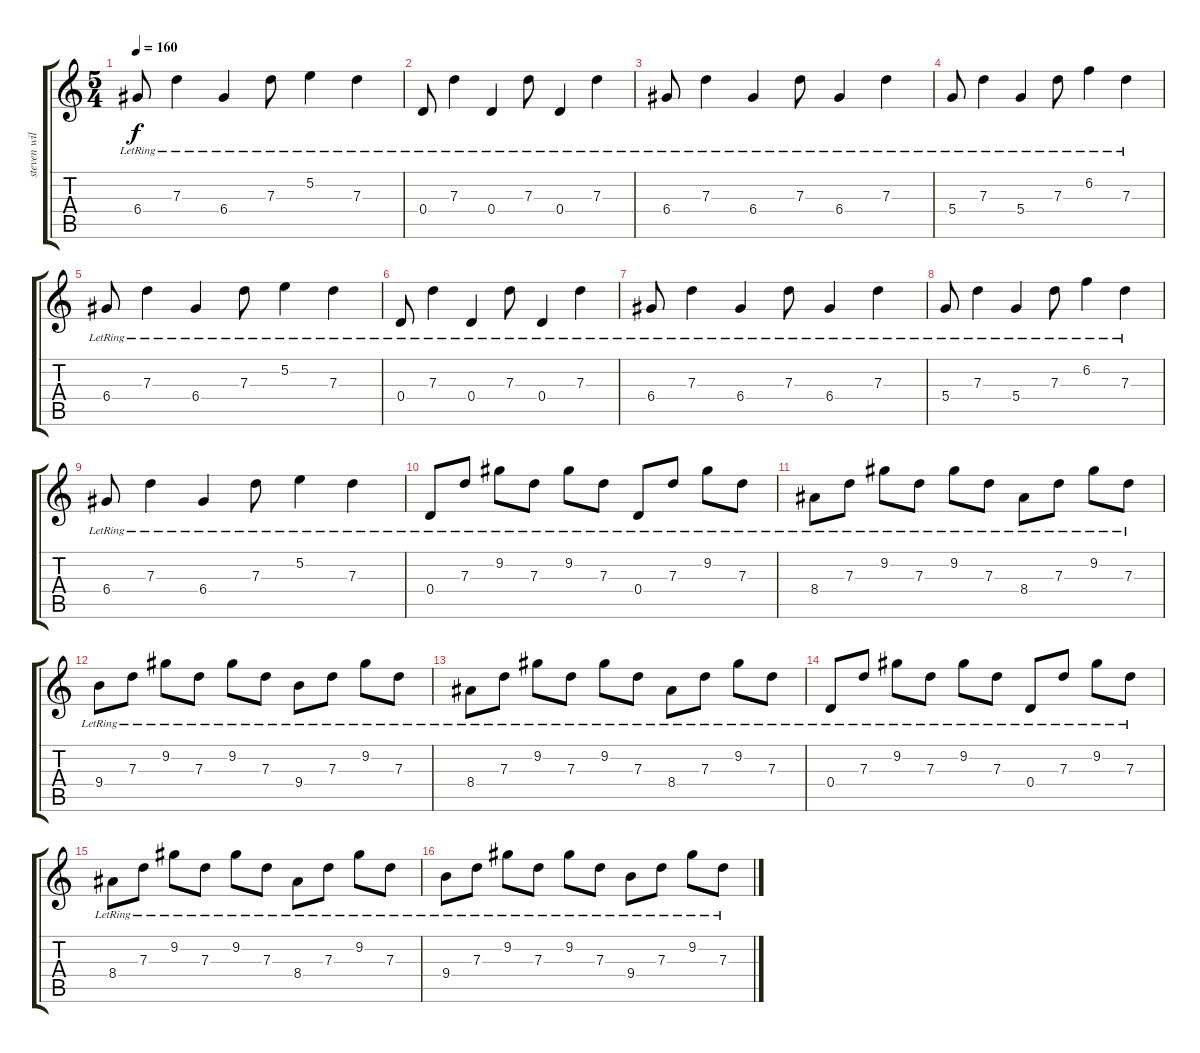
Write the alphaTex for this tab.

\track ("steven wilson ( guitar 1 )" "steven wil") {instrument electricguitarjazz}
\staff {score tabs}
\tuning (E4 B3 G3 D3 A2 D2) {hide}
\ts (5 4)
\tempo 160
\clef g2
\ks c
6.4{lr}.8{dy f} 7.3{lr}.4 6.4{lr}.4 7.3{lr}.8 5.2{lr}.4 7.3{lr}.4 |
0.4{lr}.8{instrument electricguitarjazz} 7.3{lr}.4 0.4{lr}.4 7.3{lr}.8 0.4{lr}.4 7.3{lr}.4 |
6.4{lr}.8 7.3{lr}.4 6.4{lr}.4 7.3{lr}.8 6.4{lr}.4 7.3{lr}.4 |
5.4{lr}.8 7.3{lr}.4 5.4{lr}.4 7.3{lr}.8 6.2{lr}.4 7.3{lr}.4 |
6.4{lr}.8 7.3{lr}.4 6.4{lr}.4 7.3{lr}.8 5.2{lr}.4 7.3{lr}.4 |
0.4{lr}.8 7.3{lr}.4 0.4{lr}.4 7.3{lr}.8 0.4{lr}.4 7.3{lr}.4 |
6.4{lr}.8 7.3{lr}.4 6.4{lr}.4 7.3{lr}.8 6.4{lr}.4 7.3{lr}.4 |
5.4{lr}.8 7.3{lr}.4 5.4{lr}.4 7.3{lr}.8 6.2{lr}.4 7.3{lr}.4 |
6.4{lr}.8 7.3{lr}.4 6.4{lr}.4 7.3{lr}.8 5.2{lr}.4 7.3{lr}.4 |
0.4{lr}.8 7.3{lr}.8 9.2{lr}.8 7.3{lr}.8 9.2{lr}.8 7.3{lr}.8 0.4{lr}.8 7.3{lr}.8 9.2{lr}.8 7.3{lr}.8 |
8.4{lr}.8 7.3{lr}.8 9.2{lr}.8 7.3{lr}.8 9.2{lr}.8 7.3{lr}.8 8.4{lr}.8 7.3{lr}.8 9.2{lr}.8 7.3{lr}.8 |
9.4{lr}.8 7.3{lr}.8 9.2{lr}.8 7.3{lr}.8 9.2{lr}.8 7.3{lr}.8 9.4{lr}.8 7.3{lr}.8 9.2{lr}.8 7.3{lr}.8 |
8.4{lr}.8 7.3{lr}.8 9.2{lr}.8 7.3{lr}.8 9.2{lr}.8 7.3{lr}.8 8.4{lr}.8 7.3{lr}.8 9.2{lr}.8 7.3{lr}.8 |
0.4{lr}.8 7.3{lr}.8 9.2{lr}.8 7.3{lr}.8 9.2{lr}.8 7.3{lr}.8 0.4{lr}.8 7.3{lr}.8 9.2{lr}.8 7.3{lr}.8 |
8.4{lr}.8 7.3{lr}.8 9.2{lr}.8 7.3{lr}.8 9.2{lr}.8 7.3{lr}.8 8.4{lr}.8 7.3{lr}.8 9.2{lr}.8 7.3{lr}.8 |
9.4{lr}.8 7.3{lr}.8 9.2{lr}.8 7.3{lr}.8 9.2{lr}.8 7.3{lr}.8 9.4{lr}.8 7.3{lr}.8 9.2{lr}.8 7.3{lr}.8
